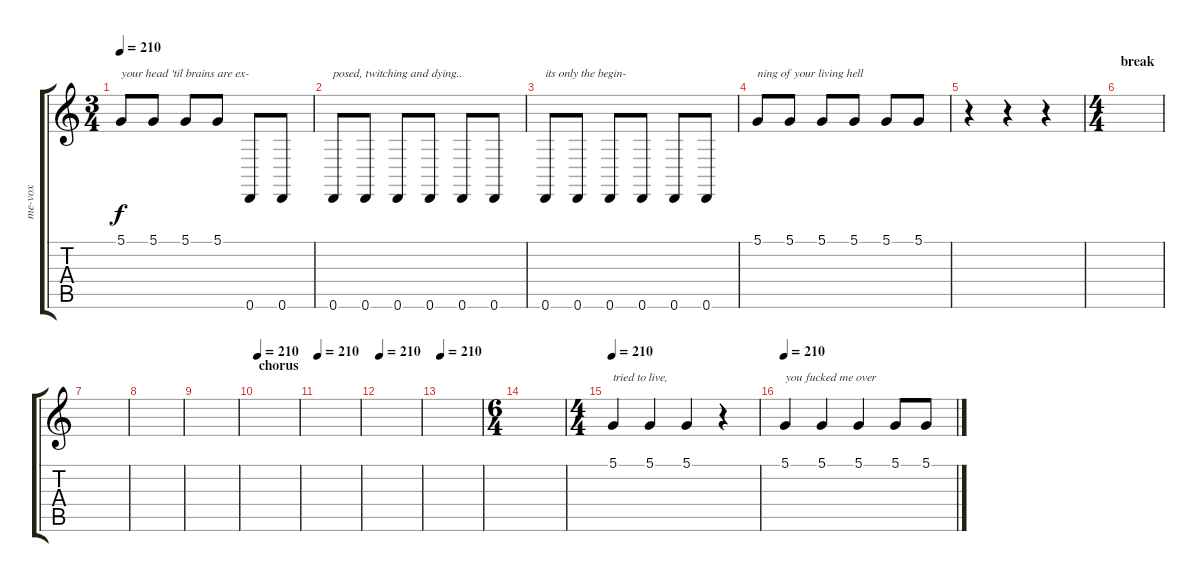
\track ("me-vox" "me-vox") {instrument gunshot}
\staff {score tabs}
\tuning (D4 A3 F3 C3 G2 D2) {hide}
\ts (3 4)
\tempo 210
\clef g2
\ks c
5.1.8{txt "your head 'til brains are ex-" dy f} 5.1.8 5.1.8 5.1.8 0.6.8 0.6.8 |
0.6.8{txt "posed, twitching and dying.."} 0.6.8 0.6.8 0.6.8 0.6.8 0.6.8 |
0.6.8{txt "its only the begin-"} 0.6.8 0.6.8 0.6.8 0.6.8 0.6.8 |
5.1.8{txt "ning of your living hell"} 5.1.8 5.1.8 5.1.8 5.1.8 5.1.8 |
r.4 r.4 r.4 |
\ts (4 4)
\section ("" "break")
|
|
|
|
\section ("" "chorus")
\tempo 210
|
\tempo 210
|
\tempo 210
|
\tempo 210
|
\ts (6 4)
|
\ts (4 4)
\tempo 210
5.1.4{txt "tried to live,"} 5.1.4 5.1.4 r.4 |
\tempo 210
5.1.4{txt "you fucked me over"} 5.1.4 5.1.4 5.1.8 5.1.8
